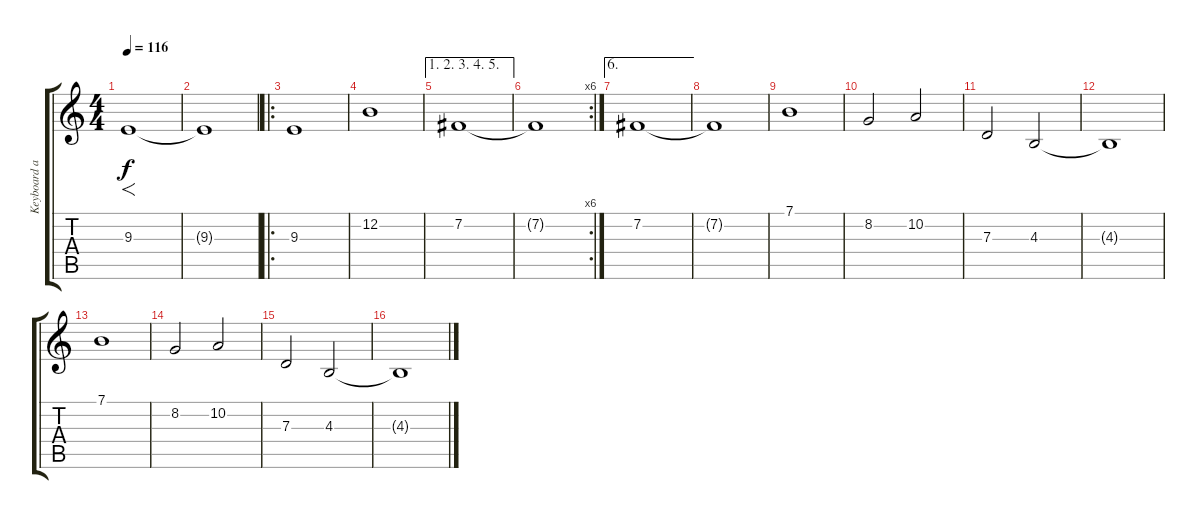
\track ("Keyboard and High strings" "Keyboard a") {instrument stringensemble1}
\staff {score tabs}
\tuning (E4 B3 G3 D3 A2 E2) {hide}
\ts (4 4)
\tempo 116
\clef g2
\ks c
9.3.1{f dy f volume 6 instrument synthvoice} |
9.3{t}.1 |
\ro
9.3.1 |
12.2.1 |
\ae (1 2 3 4 5)
7.2.1 |
\rc 6
7.2{t}.1 |
\ae 6
7.2.1 |
7.2{t}.1 |
7.1.1{volume 11} |
8.2.2 10.2.2 |
7.3.2 4.3.2 |
4.3{t}.1 |
7.1.1{volume 8} |
8.2.2 10.2.2 |
7.3.2 4.3.2 |
4.3{t}.1
